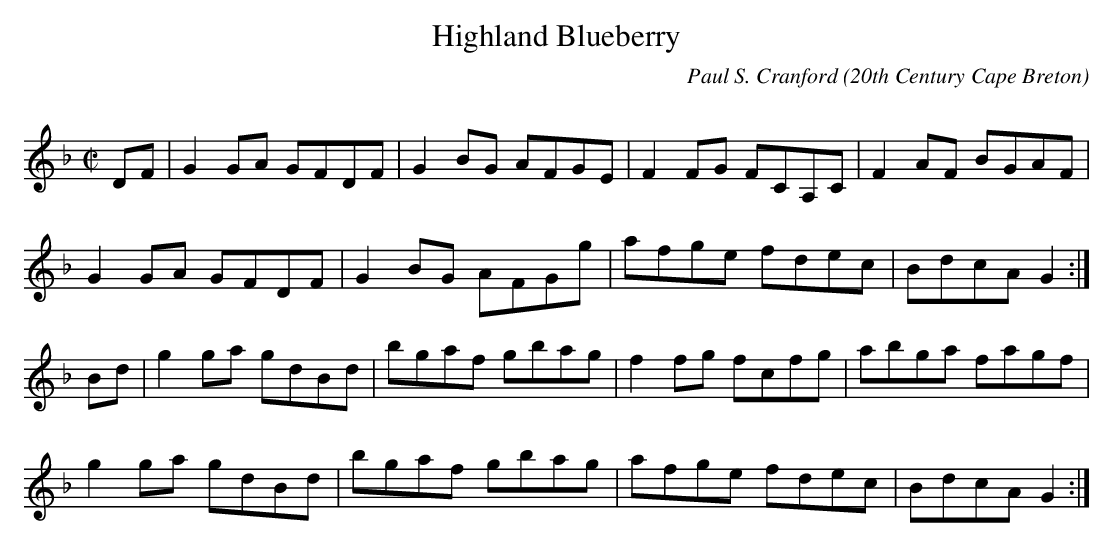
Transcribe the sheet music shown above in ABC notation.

X:1
T:Highland Blueberry
C:Paul S. Cranford
O:20th Century Cape Breton
Q:324
L:1/8
M:C|
K:Gdor
DF|G2 GA GFDF|G2 BG AFGE|F2 FG FCA,C|F2 AF BGAF|!
G2 GA GFDF|G2 BG AFGg|afge fdec|BdcA G2:|!
Bd|g2 ga gdBd|bgaf gbag|f2 fg fcfg|abga fagf|!
g2 ga gdBd|bgaf gbag|afge fdec|BdcA G2:|!
